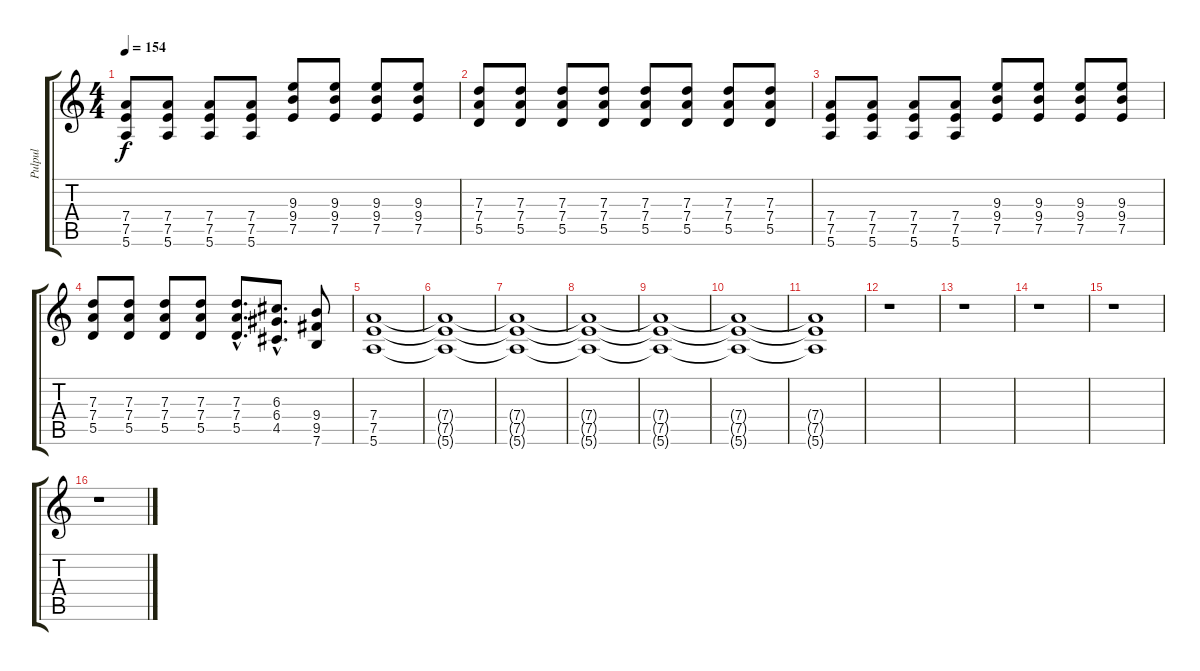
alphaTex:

\track ("Pulpul" "Pulpul") {instrument overdrivenguitar}
\staff {score tabs}
\tuning (E4 B3 G3 D3 A2 E2) {hide}
\ts (4 4)
\tempo 154
\clef g2
\ks c
(7.4 7.5 5.6).8{dy f} (7.4 7.5 5.6).8 (7.4 7.5 5.6).8 (7.4 7.5 5.6).8 (9.3 9.4 7.5).8 (9.3 9.4 7.5).8 (9.3 9.4 7.5).8 (9.3 9.4 7.5).8 |
(7.3 7.4 5.5).8 (7.3 7.4 5.5).8 (7.3 7.4 5.5).8 (7.3 7.4 5.5).8 (7.3 7.4 5.5).8 (7.3 7.4 5.5).8 (7.3 7.4 5.5).8 (7.3 7.4 5.5).8 |
(7.4 7.5 5.6).8 (7.4 7.5 5.6).8 (7.4 7.5 5.6).8 (7.4 7.5 5.6).8 (9.3 9.4 7.5).8 (9.3 9.4 7.5).8 (9.3 9.4 7.5).8 (9.3 9.4 7.5).8 |
(7.3 7.4 5.5).8 (7.3 7.4 5.5).8 (7.3 7.4 5.5).8 (7.3 7.4 5.5).8 (7.3{hac} 7.4{hac} 5.5{hac}).8{d} (6.3{hac} 6.4{hac} 4.5{hac}).8{d} (9.4 9.5 7.6).8 |
(7.4 7.5 5.6).1 |
(7.4{t} 7.5{t} 5.6{t}).1 |
(7.4{t} 7.5{t} 5.6{t}).1 |
(7.4{t} 7.5{t} 5.6{t}).1 |
(7.4{t} 7.5{t} 5.6{t}).1 |
(7.4{t} 7.5{t} 5.6{t}).1 |
(7.4{t} 7.5{t} 5.6{t}).1 |
r.1 |
r.1 |
r.1 |
r.1 |
r.1
